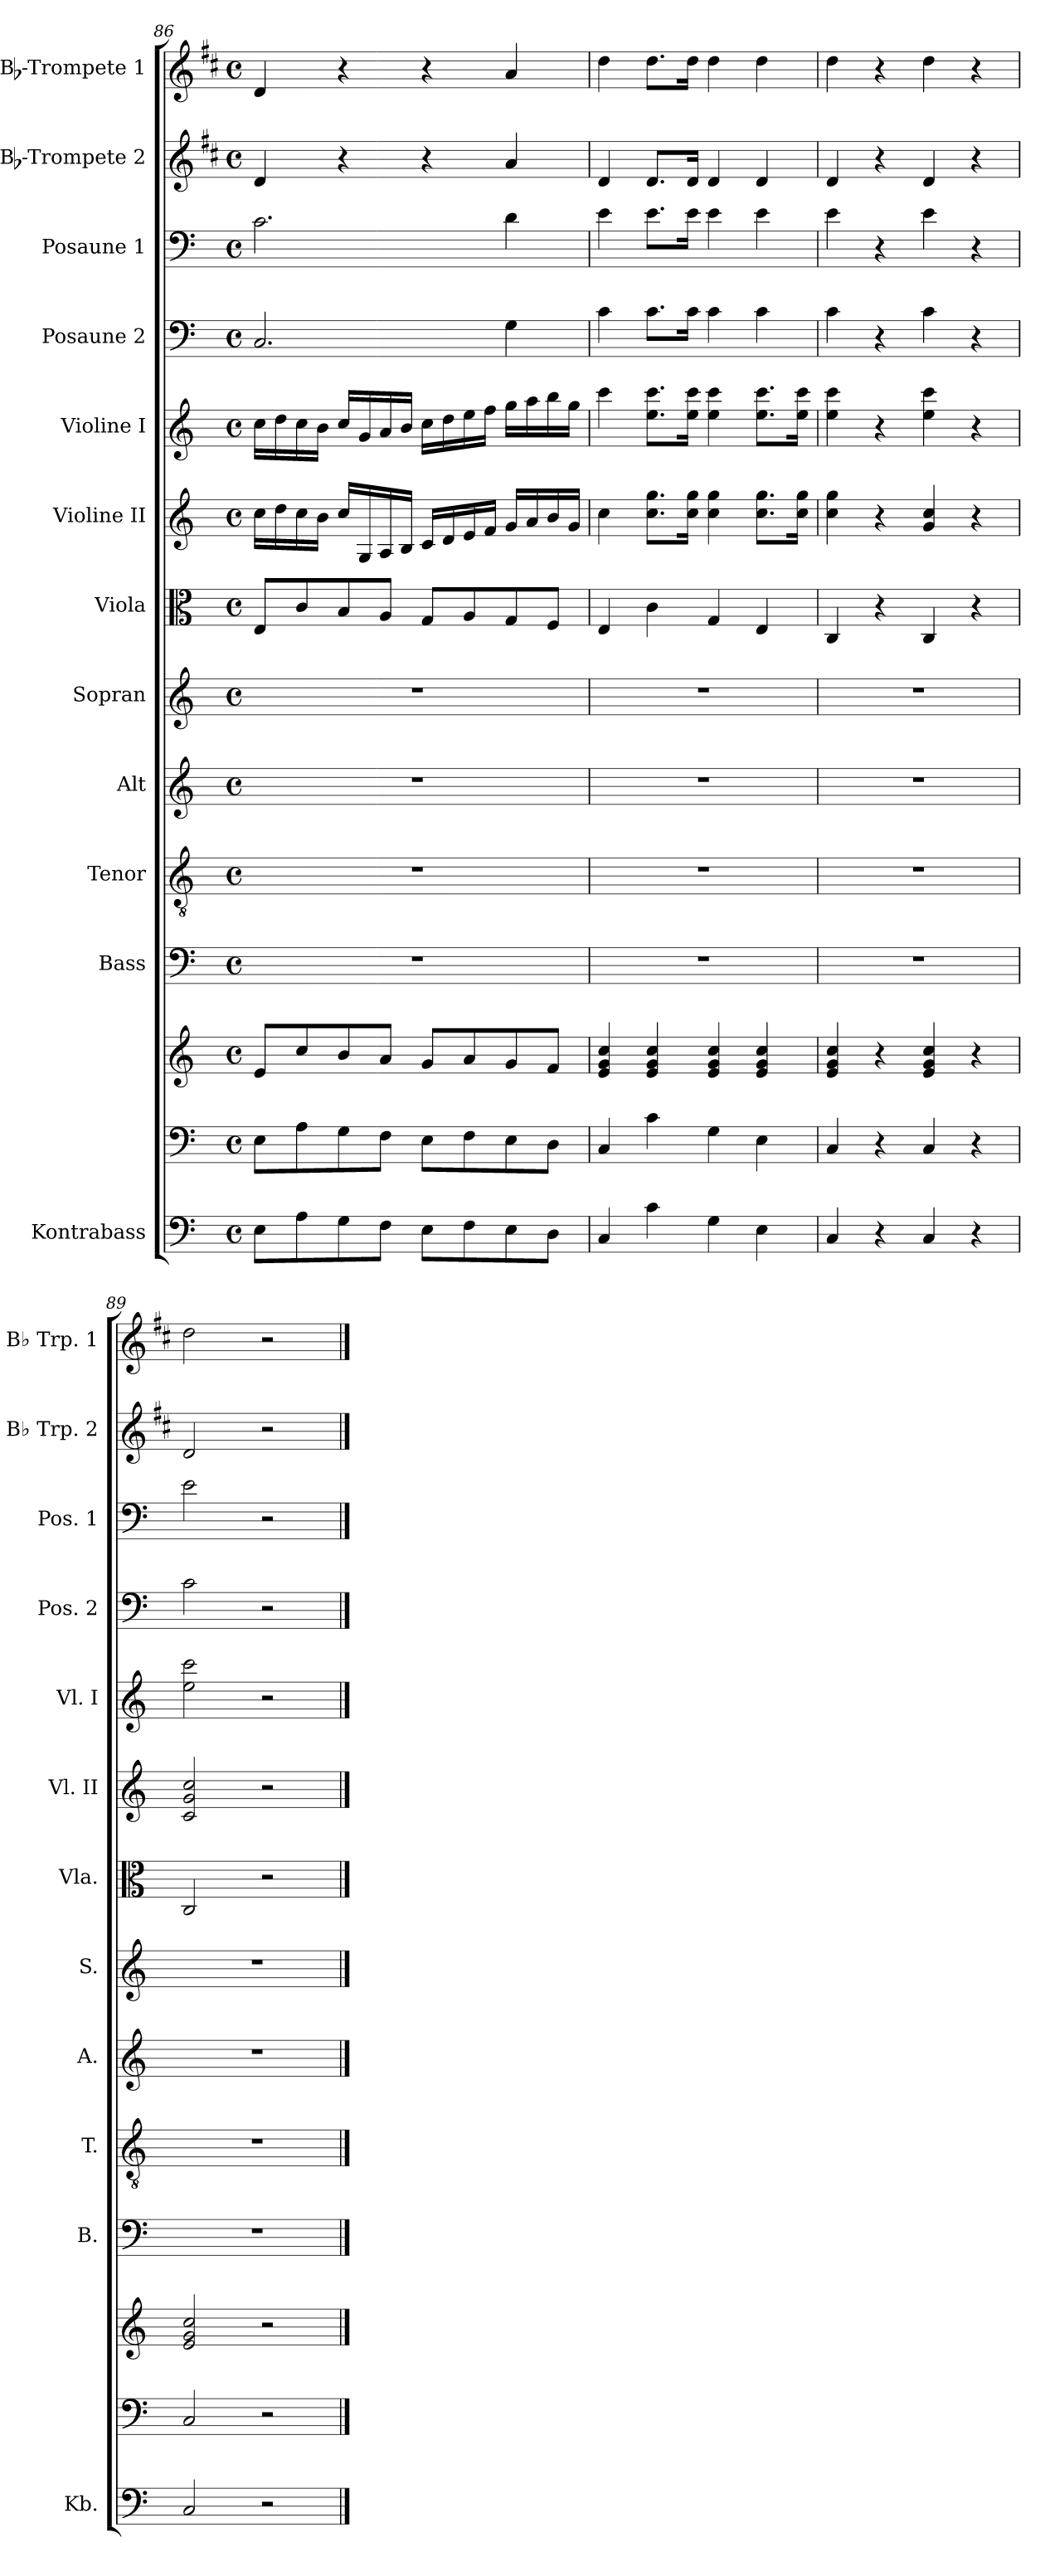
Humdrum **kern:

**kern	**kern	**kern	**kern	**kern	**kern	**kern	**kern	**kern	**kern	**kern	**kern	**kern	**kern
*part13	*part12	*part12	*part11	*part10	*part9	*part8	*part7	*part6	*part5	*part4	*part3	*part2	*part1
*staff14	*staff13	*staff12	*staff11	*staff10	*staff9	*staff8	*staff7	*staff6	*staff5	*staff4	*staff3	*staff2	*staff1
*I"Kontrabass	*	*	*I"Bass	*I"Tenor	*I"Alt	*I"Sopran	*I"Viola	*I"Violine II	*I"Violine I	*I"Posaune 2	*I"Posaune 1	*I"Bb-Trompete 2	*I"Bb-Trompete 1
*I'Kb.	*	*	*I'B.	*I'T.	*I'A.	*I'S.	*I'Vla.	*I'Vl. II	*I'Vl. I	*I'Pos. 2	*I'Pos. 1	*I'Bb Trp. 2	*I'Bb Trp. 1
*clefF4	*clefF4	*clefG2	*clefF4	*clefGv2	*clefG2	*clefG2	*clefC3	*clefG2	*clefG2	*clefF4	*clefF4	*clefG2	*clefG2
*ITrd7c12	*	*	*	*	*	*	*	*	*	*	*	*ITrd1c2	*ITrd1c2
*k[]	*k[]	*k[]	*k[]	*k[]	*k[]	*k[]	*k[]	*k[]	*k[]	*k[]	*k[]	*k[]	*k[]
*C:	*C:	*C:	*C:	*C:	*C:	*C:	*C:	*C:	*C:	*C:	*C:	*C:	*C:
*M4/4	*M4/4	*M4/4	*M4/4	*M4/4	*M4/4	*M4/4	*M4/4	*M4/4	*M4/4	*M4/4	*M4/4	*M4/4	*M4/4
*met(c)	*met(c)	*met(c)	*met(c)	*met(c)	*met(c)	*met(c)	*met(c)	*met(c)	*met(c)	*met(c)	*met(c)	*met(c)	*met(c)
=86	=86	=86	=86	=86	=86	=86	=86	=86	=86	=86	=86	=86	=86
8EE\L	8E\L	8e/L	1r	1r	1r	1r	8E/L	16cc\LL	16cc\LL	2.C/	2.c\	4c/	4c/
.	.	.	.	.	.	.	.	16dd\	16dd\	.	.	.	.
8AA\	8A\	8cc/	.	.	.	.	8c/	16cc\	16cc\	.	.	.	.
.	.	.	.	.	.	.	.	16b\JJ	16b\JJ	.	.	.	.
8GG\	8G\	8b/	.	.	.	.	8B/	16cc/LL	16cc/LL	.	.	4r	4r
.	.	.	.	.	.	.	.	16G/	16g/	.	.	.	.
8FF\J	8F\J	8a/J	.	.	.	.	8A/J	16A/	16a/	.	.	.	.
.	.	.	.	.	.	.	.	16B/JJ	16b/JJ	.	.	.	.
8EE\L	8E\L	8g/L	.	.	.	.	8G/L	16c/LL	16cc\LL	.	.	4r	4r
.	.	.	.	.	.	.	.	16d/	16dd\	.	.	.	.
8FF\	8F\	8a/	.	.	.	.	8A/	16e/	16ee\	.	.	.	.
.	.	.	.	.	.	.	.	16f/JJ	16ff\JJ	.	.	.	.
8EE\	8E\	8g/	.	.	.	.	8G/	16g/LL	16gg\LL	4G\	4d\	4g/	4g/
.	.	.	.	.	.	.	.	16a/	16aa\	.	.	.	.
8DD\J	8D\J	8f/J	.	.	.	.	8F/J	16b/	16bb\	.	.	.	.
.	.	.	.	.	.	.	.	16g/JJ	16gg\JJ	.	.	.	.
=87	=87	=87	=87	=87	=87	=87	=87	=87	=87	=87	=87	=87	=87
4CC/	4C/	4e/ 4g/ 4cc/	1r	1r	1r	1r	4E/	4cc\	4ccc\	4c\	4e\	4c/	4cc\
4C\	4c\	4e/ 4g/ 4cc/	.	.	.	.	4c\	8.cc\ 8.gg\L	8.ee\ 8.ccc\L	8.c\L	8.e\L	8.c/L	8.cc\L
.	.	.	.	.	.	.	.	16cc\ 16gg\Jk	16ee\ 16ccc\Jk	16c\Jk	16e\Jk	16c/Jk	16cc\Jk
4GG\	4G\	4e/ 4g/ 4cc/	.	.	.	.	4G/	4cc\ 4gg\	4ee\ 4ccc\	4c\	4e\	4c/	4cc\
4EE\	4E\	4e/ 4g/ 4cc/	.	.	.	.	4E/	8.cc\ 8.gg\L	8.ee\ 8.ccc\L	4c\	4e\	4c/	4cc\
.	.	.	.	.	.	.	.	16cc\ 16gg\Jk	16ee\ 16ccc\Jk	.	.	.	.
=88	=88	=88	=88	=88	=88	=88	=88	=88	=88	=88	=88	=88	=88
4CC/	4C/	4e/ 4g/ 4cc/	1r	1r	1r	1r	4C/	4cc\ 4gg\	4ee\ 4ccc\	4c\	4e\	4c/	4cc\
4r	4r	4r	.	.	.	.	4r	4r	4r	4r	4r	4r	4r
4CC/	4C/	4e/ 4g/ 4cc/	.	.	.	.	4C/	4g/ 4cc/	4ee\ 4ccc\	4c\	4e\	4c/	4cc\
4r	4r	4r	.	.	.	.	4r	4r	4r	4r	4r	4r	4r
=89	=89	=89	=89	=89	=89	=89	=89	=89	=89	=89	=89	=89	=89
2CC/	2C/	2e/ 2g/ 2cc/	1r	1r	1r	1r	2C/	2c/ 2g/ 2cc/	2ee\ 2ccc\	2c\	2e\	2c/	2cc\
2r	2r	2r	.	.	.	.	2r	2r	2r	2r	2r	2r	2r
==	==	==	==	==	==	==	==	==	==	==	==	==	==
*-	*-	*-	*-	*-	*-	*-	*-	*-	*-	*-	*-	*-	*-
